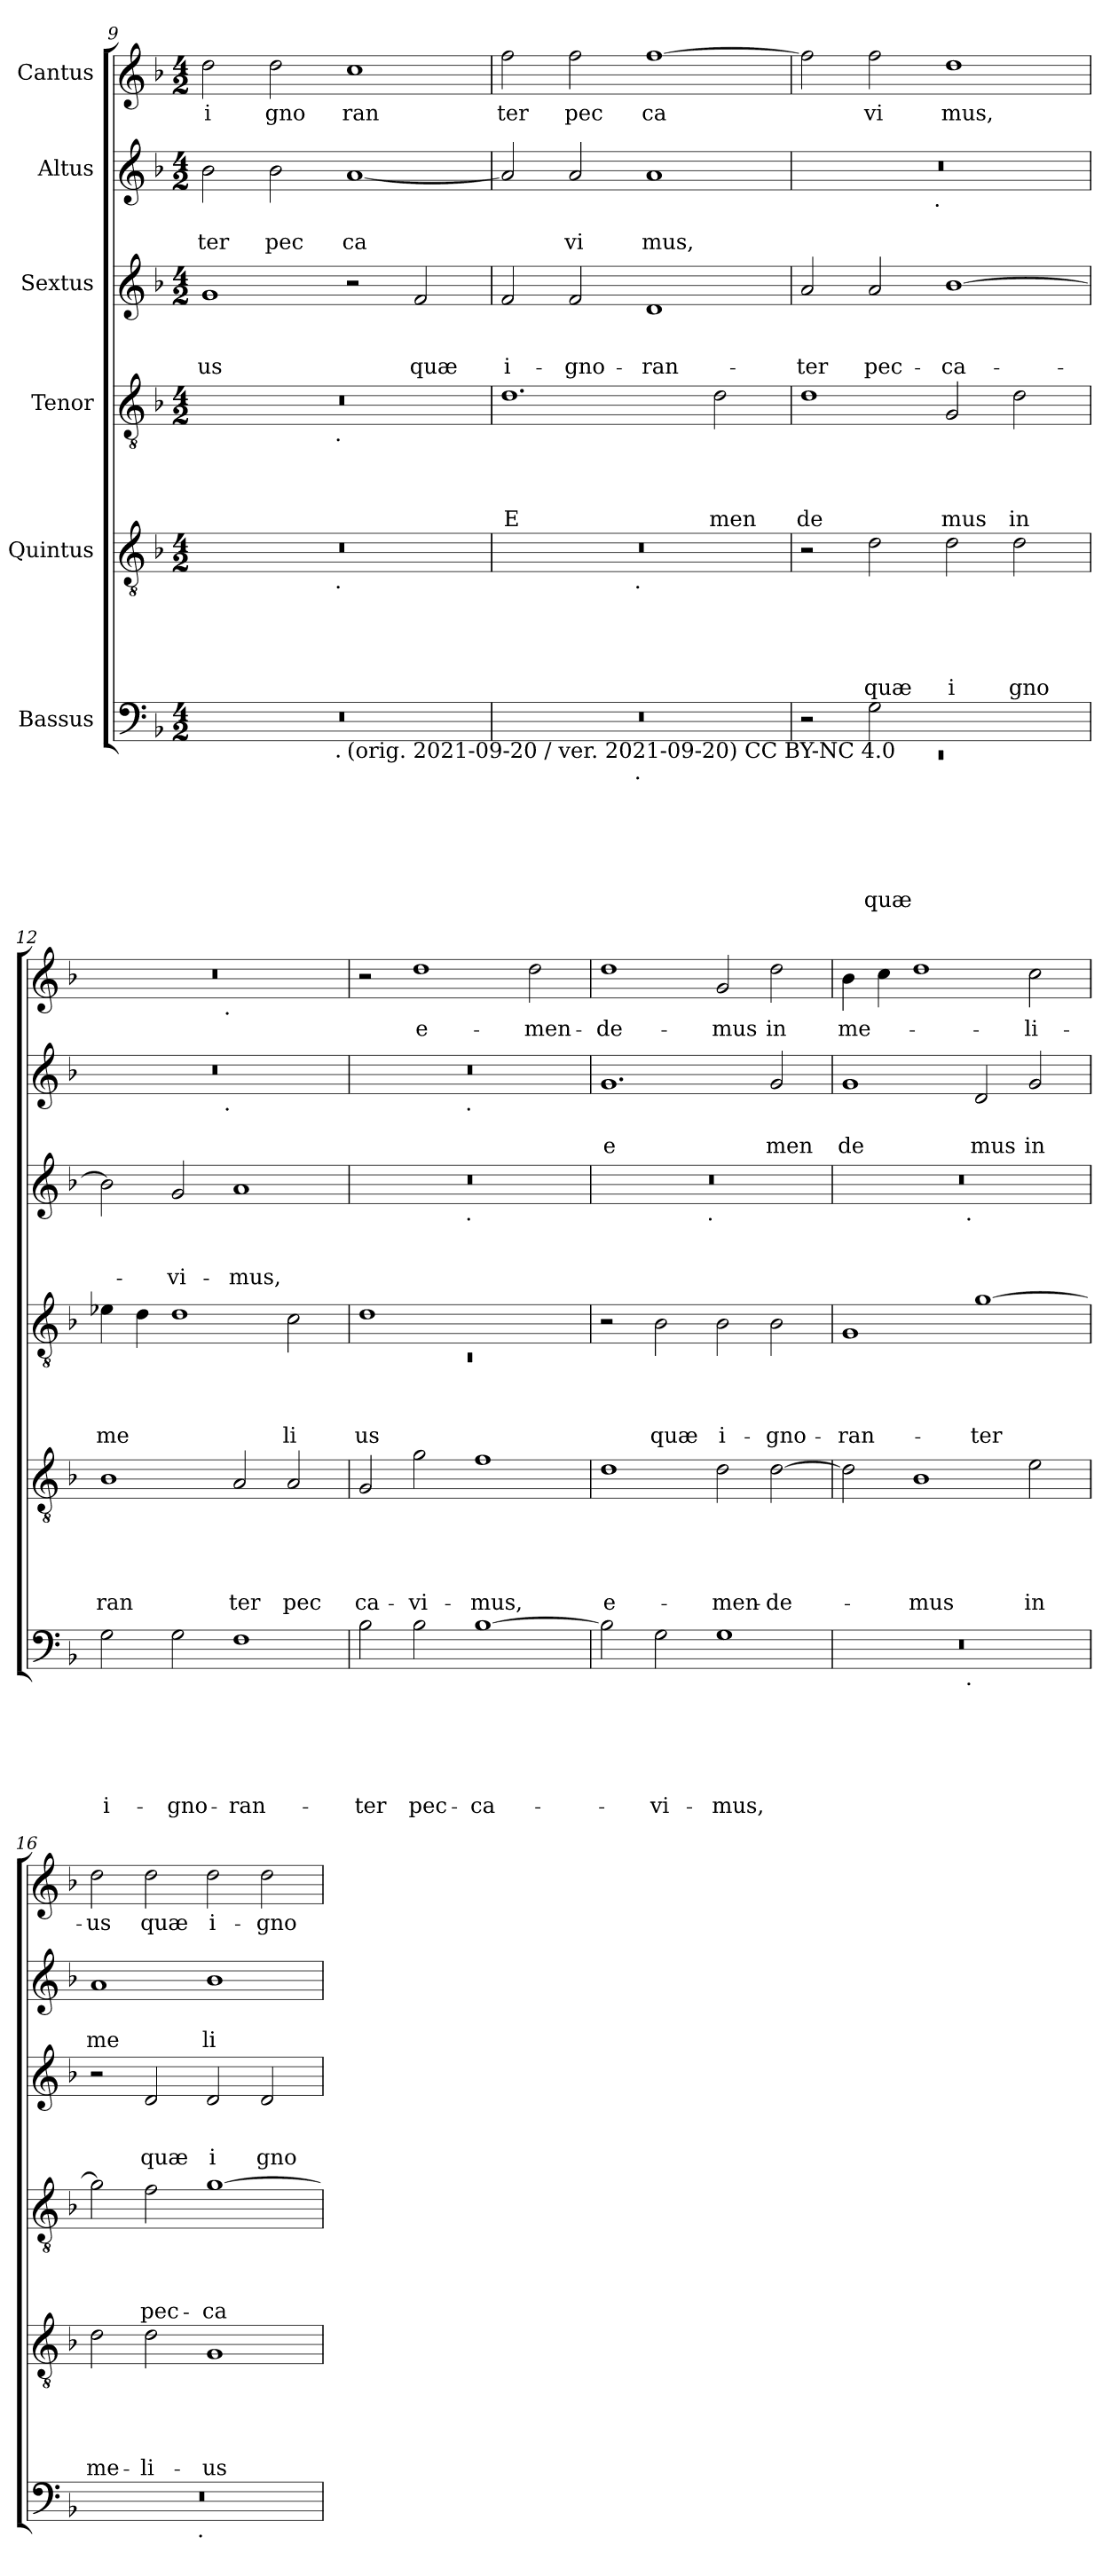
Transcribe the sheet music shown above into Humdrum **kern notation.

**kern	**text	**text	**text	**text	**text	**text	**kern	**text	**text	**text	**text	**text	**kern	**text	**text	**text	**text	**kern	**text	**text	**text	**kern	**text	**text	**kern	**text
*part6	*part6	*part6	*part6	*part6	*part6	*part6	*part5	*part5	*part5	*part5	*part5	*part5	*part4	*part4	*part4	*part4	*part4	*part3	*part3	*part3	*part3	*part2	*part2	*part2	*part1	*part1
*staff6	*staff6	*staff6	*staff6	*staff6	*staff6	*staff6	*staff5	*staff5	*staff5	*staff5	*staff5	*staff5	*staff4	*staff4	*staff4	*staff4	*staff4	*staff3	*staff3	*staff3	*staff3	*staff2	*staff2	*staff2	*staff1	*staff1
*I"Bassus	*	*	*	*	*	*	*I"Quintus	*	*	*	*	*	*I"Tenor	*	*	*	*	*I"Sextus	*	*	*	*I"Altus	*	*	*I"Cantus	*
*clefF4	*	*	*	*	*	*	*clefGv2	*	*	*	*	*	*clefGv2	*	*	*	*	*clefG2	*	*	*	*clefG2	*	*	*clefG2	*
*k[b-]	*	*	*	*	*	*	*k[b-]	*	*	*	*	*	*k[b-]	*	*	*	*	*k[b-]	*	*	*	*k[b-]	*	*	*k[b-]	*
*F:	*	*	*	*	*	*	*F:	*	*	*	*	*	*F:	*	*	*	*	*F:	*	*	*	*F:	*	*	*F:	*
*M4/2	*	*	*	*	*	*	*M4/2	*	*	*	*	*	*M4/2	*	*	*	*	*M4/2	*	*	*	*M4/2	*	*	*M4/2	*
=9	=9	=9	=9	=9	=9	=9	=9	=9	=9	=9	=9	=9	=9	=9	=9	=9	=9	=9	=9	=9	=9	=9	=9	=9	=9	=9
!	!	!	!	!	!	!	!	!	!	!	!	!	!	!	!	!	!	!	!	!	!LO:LY:b	!	!	!LO:LY:b	!	!LO:LY:b
*^	*	*	*	*	*	*	*^	*	*	*	*	*	*^	*	*	*	*	*	*	*	*	*	*	*	*	*
*	*^	*	*	*	*	*	*	*	*	*	*	*	*	*	*	*	*	*	*	*	*	*	*	*	*	*	*	*	*
0r	2ryy	1ryy	.	.	.	.	.	.	0r	2ryy	.	.	.	.	.	0r	2ryy	.	.	.	.	1g	.	.	-us	2b-\	.	ter	2dd\	i
!	!	!	!	!	!	!	!	!	!	!	!	!	!	!	!	!	!	!	!	!	!	!	!	!	!	!	!	!LO:LY:b	!	!LO:LY:b
.	4...ryy	.	.	.	.	.	.	.	.	4...ryy	.	.	.	.	.	.	4...ryy	.	.	.	.	.	.	.	.	2b-\	.	pec	2dd\	gno
!	!	!	!	!	!	!	!	!	!	!	!	!	!	!	!	!	!LO:TX:b:t=.	!	!	!	!	!	!	!	!	!	!	!	!	!
!	!	!	!	!	!	!	!	!	!	!LO:TX:b:t=.	!	!	!	!	!	!	!	!	!	!	!	!	!	!	!	!	!	!	!	!
!	!LO:TX:b:t=.	!	!	!	!	!	!	!	!	!	!	!	!	!	!	!	!	!	!	!	!	!	!	!	!	!	!	!	!	!
.	1ryy	.	.	.	.	.	.	.	.	1ryy	.	.	.	.	.	.	1ryy	.	.	.	.	.	.	.	.	.	.	.	.	.
!	!	!LO:TX:b:t=(orig. 2021-09-20 / ver. 2021-09-20) CC BY-NC 4.0	!	!	!	!	!	!	!	!	!	!	!	!	!	!	!	!	!	!	!	!	!	!	!	!	!	!	!	!
!	!	!	!	!	!	!	!	!	!	!	!	!	!	!	!	!	!	!	!	!	!	!	!	!	!	!	!	!LO:LY:b	!	!LO:LY:b
.	.	1ryy	.	.	.	.	.	.	.	.	.	.	.	.	.	.	.	.	.	.	.	2r	.	.	.	[<1a	.	ca	1cc	ran
!	!	!	!	!	!	!	!	!	!	!	!	!	!	!	!	!	!	!	!	!	!	!	!	!	!LO:LY:b	!	!	!	!	!
.	.	.	.	.	.	.	.	.	.	.	.	.	.	.	.	.	.	.	.	.	.	2f/	.	.	quæ	.	.	.	.	.
.	32ryy	.	.	.	.	.	.	.	.	32ryy	.	.	.	.	.	.	32ryy	.	.	.	.	.	.	.	.	.	.	.	.	.
=10	=10	=10	=10	=10	=10	=10	=10	=10	=10	=10	=10	=10	=10	=10	=10	=10	=10	=10	=10	=10	=10	=10	=10	=10	=10	=10	=10	=10	=10	=10
!	!	!	!	!	!	!	!	!	!	!	!	!	!	!	!	!	!	!	!	!	!LO:LY:b	!	!	!	!LO:LY:b	!	!	!	!	!LO:LY:b
*	*v	*v	*	*	*	*	*	*	*	*	*	*	*	*	*	*v	*v	*	*	*	*	*	*	*	*	*	*	*	*	*
0r	2ryy	.	.	.	.	.	.	0r	2ryy	.	.	.	.	.	1.d	.	.	.	E	2f/	.	.	i-	2a/]	.	.	2ff\	ter
!	!	!	!	!	!	!	!	!	!	!	!	!	!	!	!	!	!	!	!	!	!	!	!LO:LY:b	!	!	!LO:LY:b	!	!LO:LY:b
.	4...ryy	.	.	.	.	.	.	.	4...ryy	.	.	.	.	.	.	.	.	.	.	2f/	.	.	-gno-	2a/	.	vi	2ff\	pec
!	!	!	!	!	!	!	!	!	!LO:TX:b:t=.	!	!	!	!	!	!	!	!	!	!	!	!	!	!	!	!	!	!	!
!	!LO:TX:b:t=.	!	!	!	!	!	!	!	!	!	!	!	!	!	!	!	!	!	!	!	!	!	!	!	!	!	!	!
.	1ryy	.	.	.	.	.	.	.	1ryy	.	.	.	.	.	.	.	.	.	.	.	.	.	.	.	.	.	.	.
!	!	!	!	!	!	!	!	!	!	!	!	!	!	!	!	!	!	!	!	!	!	!	!LO:LY:b	!	!	!LO:LY:b	!	!LO:LY:b
.	.	.	.	.	.	.	.	.	.	.	.	.	.	.	.	.	.	.	.	1d	.	.	-ran-	1a	.	mus,	[>1ff	ca
!	!	!	!	!	!	!	!	!	!	!	!	!	!	!	!	!	!	!	!LO:LY:b	!	!	!	!	!	!	!	!	!
.	.	.	.	.	.	.	.	.	.	.	.	.	.	.	2d\	.	.	.	men	.	.	.	.	.	.	.	.	.
.	32ryy	.	.	.	.	.	.	.	32ryy	.	.	.	.	.	.	.	.	.	.	.	.	.	.	.	.	.	.	.
=11	=11	=11	=11	=11	=11	=11	=11	=11	=11	=11	=11	=11	=11	=11	=11	=11	=11	=11	=11	=11	=11	=11	=11	=11	=11	=11	=11	=11
!	!LO:N:vis=1	!	!	!	!	!	!	!	!	!	!	!	!	!	!	!	!	!	!LO:LY:b	!	!	!	!LO:LY:b	!	!	!	!	!
*	*^	*	*	*	*	*	*	*v	*v	*	*	*	*	*	*	*	*	*	*	*	*	*	*	*^	*	*	*	*
0ryy	0rEE	2r	.	.	.	.	.	.	2r	.	.	.	.	.	1d	.	.	.	de	2a/	.	.	-ter	0r	2ryy	.	.	2ff\]	.
!	!	!	!	!	!	!	!	!LO:LY:b	!	!	!	!	!	!LO:LY:b	!	!	!	!	!	!	!	!	!LO:LY:b	!	!	!	!	!	!LO:LY:b
.	.	2G\	.	.	.	.	.	quæ	2d\	.	.	.	.	quæ	.	.	.	.	.	2a/	.	.	pec-	.	4...ryy	.	.	2ff\	vi
!	!	!	!	!	!	!	!	!	!	!	!	!	!	!	!	!	!	!	!	!	!	!	!	!	!LO:TX:b:t=.	!	!	!	!
.	.	.	.	.	.	.	.	.	.	.	.	.	.	.	.	.	.	.	.	.	.	.	.	.	1ryy	.	.	.	.
!	!	!	!	!	!	!	!	!	!	!	!	!	!	!LO:LY:b	!	!	!	!	!LO:LY:b	!	!	!	!LO:LY:b	!	!	!	!	!	!LO:LY:b
.	.	1ryy	.	.	.	.	.	.	2d\	.	.	.	.	i	2G/	.	.	.	mus	[>1b-	.	.	-ca-	.	.	.	.	1dd	mus,
!	!	!	!	!	!	!	!	!	!	!	!	!	!	!LO:LY:b	!	!	!	!	!LO:LY:b	!	!	!	!	!	!	!	!	!	!
.	.	.	.	.	.	.	.	.	2d\	.	.	.	.	gno	2d\	.	.	.	in	.	.	.	.	.	.	.	.	.	.
.	.	.	.	.	.	.	.	.	.	.	.	.	.	.	.	.	.	.	.	.	.	.	.	.	32ryy	.	.	.	.
=12	=12	=12	=12	=12	=12	=12	=12	=12	=12	=12	=12	=12	=12	=12	=12	=12	=12	=12	=12	=12	=12	=12	=12	=12	=12	=12	=12	=12	=12
!	!	!	!	!	!	!	!	!LO:LY:b	!	!	!	!	!	!LO:LY:b	!	!	!	!	!LO:LY:b	!	!	!	!	!	!	!	!	!	!
*v	*v	*v	*	*	*	*	*	*	*	*	*	*	*	*	*	*	*	*	*	*	*	*	*	*	*	*	*	*^	*
2G\	.	.	.	.	.	i-	1B-	.	.	.	.	ran	4e-X\	.	.	.	me	2b-\]	.	.	.	0r	2ryy	.	.	0r	2ryy	.
.	.	.	.	.	.	.	.	.	.	.	.	.	4d\	.	.	.	.	.	.	.	.	.	.	.	.	.	.	.
!	!	!	!	!	!	!LO:LY:b	!	!	!	!	!	!	!	!	!	!	!	!	!	!	!LO:LY:b	!	!	!	!	!	!	!
2G\	.	.	.	.	.	-gno-	.	.	.	.	.	.	1d	.	.	.	.	2g/	.	.	-vi-	.	4...ryy	.	.	.	4...ryy	.
!	!	!	!	!	!	!	!	!	!	!	!	!	!	!	!	!	!	!	!	!	!	!	!	!	!	!	!LO:TX:b:t=.	!
!	!	!	!	!	!	!	!	!	!	!	!	!	!	!	!	!	!	!	!	!	!	!	!LO:TX:b:t=.	!	!	!	!	!
.	.	.	.	.	.	.	.	.	.	.	.	.	.	.	.	.	.	.	.	.	.	.	1ryy	.	.	.	1ryy	.
!	!	!	!	!	!	!LO:LY:b	!	!	!	!	!	!LO:LY:b	!	!	!	!	!	!	!	!	!LO:LY:b	!	!	!	!	!	!	!
1F	.	.	.	.	.	-ran-	2A/	.	.	.	.	ter	.	.	.	.	.	1a	.	.	-mus,	.	.	.	.	.	.	.
!	!	!	!	!	!	!	!	!	!	!	!	!LO:LY:b	!	!	!	!	!LO:LY:b	!	!	!	!	!	!	!	!	!	!	!
.	.	.	.	.	.	.	2A/	.	.	.	.	pec	2c\	.	.	.	li	.	.	.	.	.	.	.	.	.	.	.
.	.	.	.	.	.	.	.	.	.	.	.	.	.	.	.	.	.	.	.	.	.	.	32ryy	.	.	.	32ryy	.
!!LO:PB:g=z
=13	=13	=13	=13	=13	=13	=13	=13	=13	=13	=13	=13	=13	=13	=13	=13	=13	=13	=13	=13	=13	=13	=13	=13	=13	=13	=13	=13	=13
*	*	*	*	*	*	*	*	*	*	*	*	*	*^	*	*	*	*	*	*	*	*	*	*	*	*	*	*	*
!	!	!	!	!	!	!LO:LY:b	!	!	!	!	!	!LO:LY:b	!	!LO:N:vis=1	!	!	!	!LO:LY:b	!	!	!	!	!	!	!	!	!	!	!
*	*	*	*	*	*	*	*	*	*	*	*	*	*	*	*	*	*	*	*^	*	*	*	*	*	*	*	*v	*v	*
2B-\	.	.	.	.	.	-ter	2G/	.	.	.	.	ca-	1d	0rC	.	.	.	us	0r	2ryy	.	.	.	0r	2ryy	.	.	2r	.
!	!	!	!	!	!	!LO:LY:b	!	!	!	!	!	!LO:LY:b	!	!	!	!	!	!	!	!	!	!	!	!	!	!	!	!	!LO:LY:b
2B-\	.	.	.	.	.	pec-	2g\	.	.	.	.	-vi-	.	.	.	.	.	.	.	4...ryy	.	.	.	.	4...ryy	.	.	1dd	e-
!	!	!	!	!	!	!	!	!	!	!	!	!	!	!	!	!	!	!	!	!	!	!	!	!	!LO:TX:b:t=.	!	!	!	!
!	!	!	!	!	!	!	!	!	!	!	!	!	!	!	!	!	!	!	!	!LO:TX:b:t=.	!	!	!	!	!	!	!	!	!
.	.	.	.	.	.	.	.	.	.	.	.	.	.	.	.	.	.	.	.	1ryy	.	.	.	.	1ryy	.	.	.	.
!	!	!	!	!	!	!LO:LY:b	!	!	!	!	!	!LO:LY:b	!	!	!	!	!	!	!	!	!	!	!	!	!	!	!	!	!
[>1B-	.	.	.	.	.	-ca-	1f	.	.	.	.	-mus,	1ryy	.	.	.	.	.	.	.	.	.	.	.	.	.	.	.	.
!	!	!	!	!	!	!	!	!	!	!	!	!	!	!	!	!	!	!	!	!	!	!	!	!	!	!	!	!	!LO:LY:b
.	.	.	.	.	.	.	.	.	.	.	.	.	.	.	.	.	.	.	.	.	.	.	.	.	.	.	.	2dd\	-men-
.	.	.	.	.	.	.	.	.	.	.	.	.	.	.	.	.	.	.	.	32ryy	.	.	.	.	32ryy	.	.	.	.
=14	=14	=14	=14	=14	=14	=14	=14	=14	=14	=14	=14	=14	=14	=14	=14	=14	=14	=14	=14	=14	=14	=14	=14	=14	=14	=14	=14	=14	=14
!	!	!	!	!	!	!	!	!	!	!	!	!LO:LY:b	!	!	!	!	!	!	!	!	!	!	!	!	!	!	!LO:LY:b	!	!LO:LY:b
*	*	*	*	*	*	*	*	*	*	*	*	*	*v	*v	*	*	*	*	*	*	*	*	*	*v	*v	*	*	*	*
2B-\]	.	.	.	.	.	.	1d	.	.	.	.	e-	2r	.	.	.	.	0r	2ryy	.	.	.	1.g	.	e	1dd	-de-
!	!	!	!	!	!	!LO:LY:b	!	!	!	!	!	!	!	!	!	!	!LO:LY:b	!	!	!	!	!	!	!	!	!	!
2G\	.	.	.	.	.	-vi-	.	.	.	.	.	.	2B-\	.	.	.	quæ	.	4...ryy	.	.	.	.	.	.	.	.
!	!	!	!	!	!	!	!	!	!	!	!	!	!	!	!	!	!	!	!LO:TX:b:t=.	!	!	!	!	!	!	!	!
.	.	.	.	.	.	.	.	.	.	.	.	.	.	.	.	.	.	.	1ryy	.	.	.	.	.	.	.	.
!	!	!	!	!	!	!LO:LY:b	!	!	!	!	!	!LO:LY:b	!	!	!	!	!LO:LY:b	!	!	!	!	!	!	!	!	!	!LO:LY:b
1G	.	.	.	.	.	-mus,	2d\	.	.	.	.	-men-	2B-\	.	.	.	i-	.	.	.	.	.	.	.	.	2g/	-mus
!	!	!	!	!	!	!	!	!	!	!	!	!LO:LY:b	!	!	!	!	!LO:LY:b	!	!	!	!	!	!	!	!LO:LY:b	!	!LO:LY:b
.	.	.	.	.	.	.	[>2d\	.	.	.	.	-de-	2B-\	.	.	.	-gno-	.	.	.	.	.	2g/	.	men	2dd\	in
.	.	.	.	.	.	.	.	.	.	.	.	.	.	.	.	.	.	.	32ryy	.	.	.	.	.	.	.	.
=15	=15	=15	=15	=15	=15	=15	=15	=15	=15	=15	=15	=15	=15	=15	=15	=15	=15	=15	=15	=15	=15	=15	=15	=15	=15	=15	=15
!	!	!	!	!	!	!	!	!	!	!	!	!	!	!	!	!	!LO:LY:b	!	!	!	!	!	!	!	!LO:LY:b	!	!LO:LY:b
*^	*	*	*	*	*	*	*	*	*	*	*	*	*	*	*	*	*	*	*	*	*	*	*	*	*	*	*
0r	2ryy	.	.	.	.	.	.	2d\]	.	.	.	.	.	1G	.	.	.	-ran-	0r	2ryy	.	.	.	1g	.	de	4b-\	me-
.	.	.	.	.	.	.	.	.	.	.	.	.	.	.	.	.	.	.	.	.	.	.	.	.	.	.	4cc\	.
!	!	!	!	!	!	!	!	!	!	!	!	!	!LO:LY:b	!	!	!	!	!	!	!	!	!	!	!	!	!	!	!
.	4...ryy	.	.	.	.	.	.	1B-	.	.	.	.	-mus	.	.	.	.	.	.	4...ryy	.	.	.	.	.	.	1dd	.
!	!	!	!	!	!	!	!	!	!	!	!	!	!	!	!	!	!	!	!	!LO:TX:b:t=.	!	!	!	!	!	!	!	!
!	!LO:TX:b:t=.	!	!	!	!	!	!	!	!	!	!	!	!	!	!	!	!	!	!	!	!	!	!	!	!	!	!	!
.	1ryy	.	.	.	.	.	.	.	.	.	.	.	.	.	.	.	.	.	.	1ryy	.	.	.	.	.	.	.	.
!	!	!	!	!	!	!	!	!	!	!	!	!	!	!	!	!	!	!LO:LY:b	!	!	!	!	!	!	!	!LO:LY:b	!	!
.	.	.	.	.	.	.	.	.	.	.	.	.	.	[>1g	.	.	.	-ter	.	.	.	.	.	2d/	.	mus	.	.
!	!	!	!	!	!	!	!	!	!	!	!	!	!LO:LY:b	!	!	!	!	!	!	!	!	!	!	!	!	!LO:LY:b	!	!LO:LY:b
.	.	.	.	.	.	.	.	2e\	.	.	.	.	in	.	.	.	.	.	.	.	.	.	.	2g/	.	in	2cc\	-li-
.	32ryy	.	.	.	.	.	.	.	.	.	.	.	.	.	.	.	.	.	.	32ryy	.	.	.	.	.	.	.	.
=16	=16	=16	=16	=16	=16	=16	=16	=16	=16	=16	=16	=16	=16	=16	=16	=16	=16	=16	=16	=16	=16	=16	=16	=16	=16	=16	=16	=16
!	!	!	!	!	!	!	!	!	!	!	!	!	!LO:LY:b	!	!	!	!	!	!	!	!	!	!	!	!	!LO:LY:b	!	!LO:LY:b
*	*	*	*	*	*	*	*	*	*	*	*	*	*	*	*	*	*	*	*v	*v	*	*	*	*	*	*	*	*
0r	2ryy	.	.	.	.	.	.	2d\	.	.	.	.	me-	2g\]	.	.	.	.	2r	.	.	.	1a	.	me	2dd\	-us
!	!	!	!	!	!	!	!	!	!	!	!	!	!LO:LY:b	!	!	!	!	!LO:LY:b	!	!	!	!LO:LY:b	!	!	!	!	!LO:LY:b
.	4...ryy	.	.	.	.	.	.	2d\	.	.	.	.	-li-	2f\	.	.	.	pec-	2d/	.	.	quæ	.	.	.	2dd\	quæ
!	!LO:TX:b:t=.	!	!	!	!	!	!	!	!	!	!	!	!	!	!	!	!	!	!	!	!	!	!	!	!	!	!
.	1ryy	.	.	.	.	.	.	.	.	.	.	.	.	.	.	.	.	.	.	.	.	.	.	.	.	.	.
!	!	!	!	!	!	!	!	!	!	!	!	!	!LO:LY:b	!	!	!	!	!LO:LY:b	!	!	!	!LO:LY:b	!	!	!LO:LY:b	!	!LO:LY:b
.	.	.	.	.	.	.	.	1G	.	.	.	.	-us	[>1g	.	.	.	-ca-	2d/	.	.	i	1b-	.	li	2dd\	i-
!	!	!	!	!	!	!	!	!	!	!	!	!	!	!	!	!	!	!	!	!	!	!LO:LY:b	!	!	!	!	!LO:LY:b
.	.	.	.	.	.	.	.	.	.	.	.	.	.	.	.	.	.	.	2d/	.	.	gno	.	.	.	2dd\	-gno-
.	32ryy	.	.	.	.	.	.	.	.	.	.	.	.	.	.	.	.	.	.	.	.	.	.	.	.	.	.
*v	*v	*	*	*	*	*	*	*	*	*	*	*	*	*	*	*	*	*	*	*	*	*	*	*	*	*	*
=	=	=	=	=	=	=	=	=	=	=	=	=	=	=	=	=	=	=	=	=	=	=	=	=	=	=
*-	*-	*-	*-	*-	*-	*-	*-	*-	*-	*-	*-	*-	*-	*-	*-	*-	*-	*-	*-	*-	*-	*-	*-	*-	*-	*-
